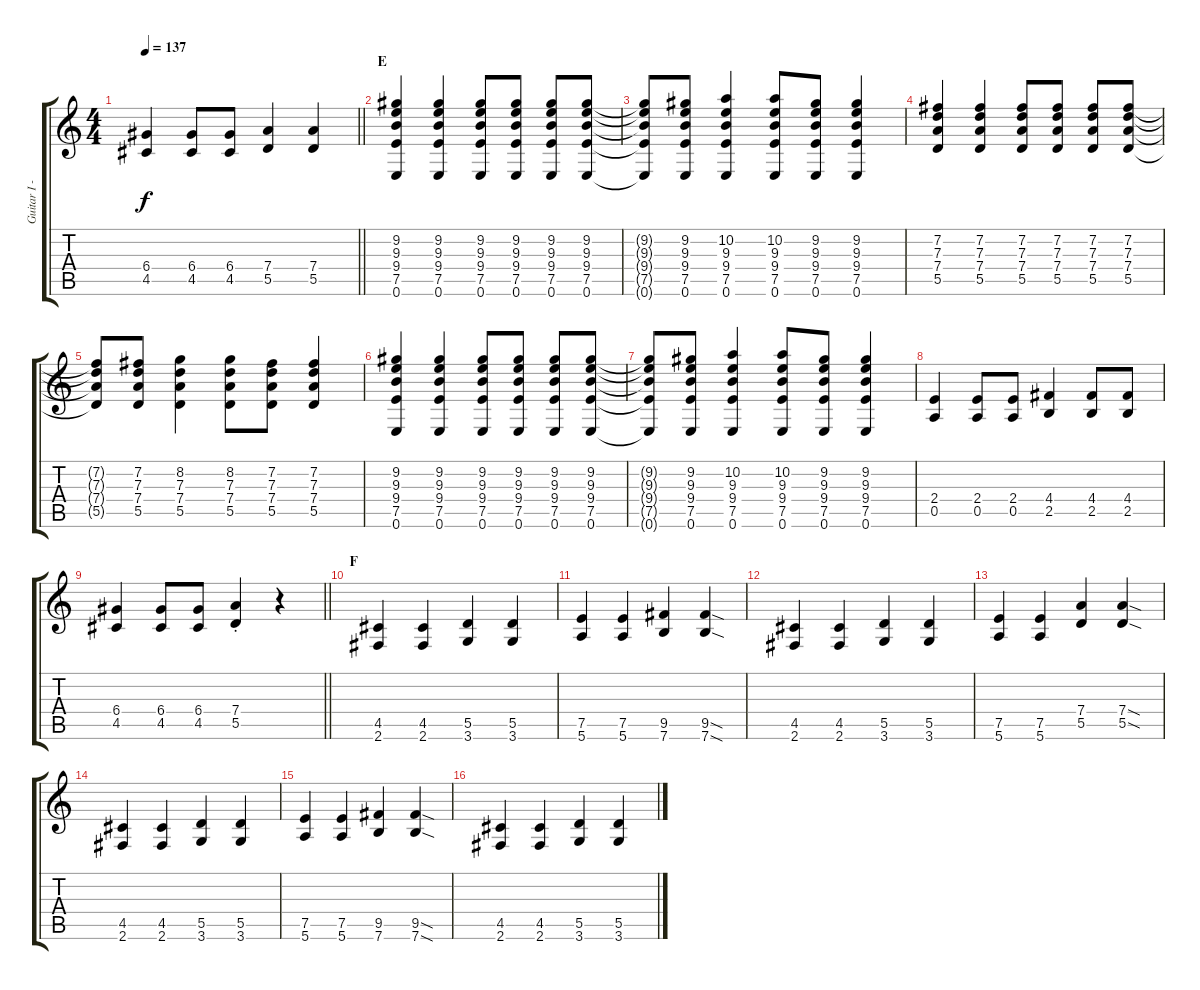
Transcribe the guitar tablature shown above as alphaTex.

\track ("Guitar I - Gotoh" "Guitar I -") {instrument distortionguitar}
\staff {score tabs}
\tuning (E4 B3 G3 D3 A2 E2) {hide}
\ts (4 4)
\tempo 137
\clef g2
\barLineRight lightlight
\ks c
(6.4 4.5).4{dy f} (6.4 4.5).8 (6.4 4.5).8 (7.4 5.5).4 (7.4 5.5).4 |
\section ("" "E")
(9.2 9.3 9.4 7.5 0.6).4 (9.2 9.3 9.4 7.5 0.6).4 (9.2 9.3 9.4 7.5 0.6).8 (9.2 9.3 9.4 7.5 0.6).8 (9.2 9.3 9.4 7.5 0.6).8 (9.2 9.3 9.4 7.5 0.6).8 |
(9.2{t} 9.3{t} 9.4{t} 7.5{t} 0.6{t}).8 (9.2 9.3 9.4 7.5 0.6).8 (10.2 9.3 9.4 7.5 0.6).4 (10.2 9.3 9.4 7.5 0.6).8 (9.2 9.3 9.4 7.5 0.6).8 (9.2 9.3 9.4 7.5 0.6).4 |
(7.2 7.3 7.4 5.5).4 (7.2 7.3 7.4 5.5).4 (7.2 7.3 7.4 5.5).8 (7.2 7.3 7.4 5.5).8 (7.2 7.3 7.4 5.5).8 (7.2 7.3 7.4 5.5).8 |
(7.2{t} 7.3{t} 7.4{t} 5.5{t}).8 (7.2 7.3 7.4 5.5).8 (8.2 7.3 7.4 5.5).4 (8.2 7.3 7.4 5.5).8 (7.2 7.3 7.4 5.5).8 (7.2 7.3 7.4 5.5).4 |
(9.2 9.3 9.4 7.5 0.6).4 (9.2 9.3 9.4 7.5 0.6).4 (9.2 9.3 9.4 7.5 0.6).8 (9.2 9.3 9.4 7.5 0.6).8 (9.2 9.3 9.4 7.5 0.6).8 (9.2 9.3 9.4 7.5 0.6).8 |
(9.2{t} 9.3{t} 9.4{t} 7.5{t} 0.6{t}).8 (9.2 9.3 9.4 7.5 0.6).8 (10.2 9.3 9.4 7.5 0.6).4 (10.2 9.3 9.4 7.5 0.6).8 (9.2 9.3 9.4 7.5 0.6).8 (9.2 9.3 9.4 7.5 0.6).4 |
(2.4 0.5).4 (2.4 0.5).8 (2.4 0.5).8 (4.4 2.5).4 (4.4 2.5).8 (4.4 2.5).8 |
\barLineRight lightlight
(6.4 4.5).4 (6.4 4.5).8 (6.4 4.5).8 (7.4{st} 5.5{st}).4 r.4 |
\section ("" "F")
(4.5 2.6).4 (4.5 2.6).4 (5.5 3.6).4 (5.5 3.6).4 |
(7.5 5.6).4 (7.5 5.6).4 (9.5 7.6).4 (9.5{sod} 7.6{sod}).4 |
(4.5 2.6).4 (4.5 2.6).4 (5.5 3.6).4 (5.5 3.6).4 |
(7.5 5.6).4 (7.5 5.6).4 (7.4 5.5).4 (7.4{sod} 5.5{sod}).4 |
(4.5 2.6).4 (4.5 2.6).4 (5.5 3.6).4 (5.5 3.6).4 |
(7.5 5.6).4 (7.5 5.6).4 (9.5 7.6).4 (9.5{sod} 7.6{sod}).4 |
(4.5 2.6).4 (4.5 2.6).4 (5.5 3.6).4 (5.5 3.6).4
